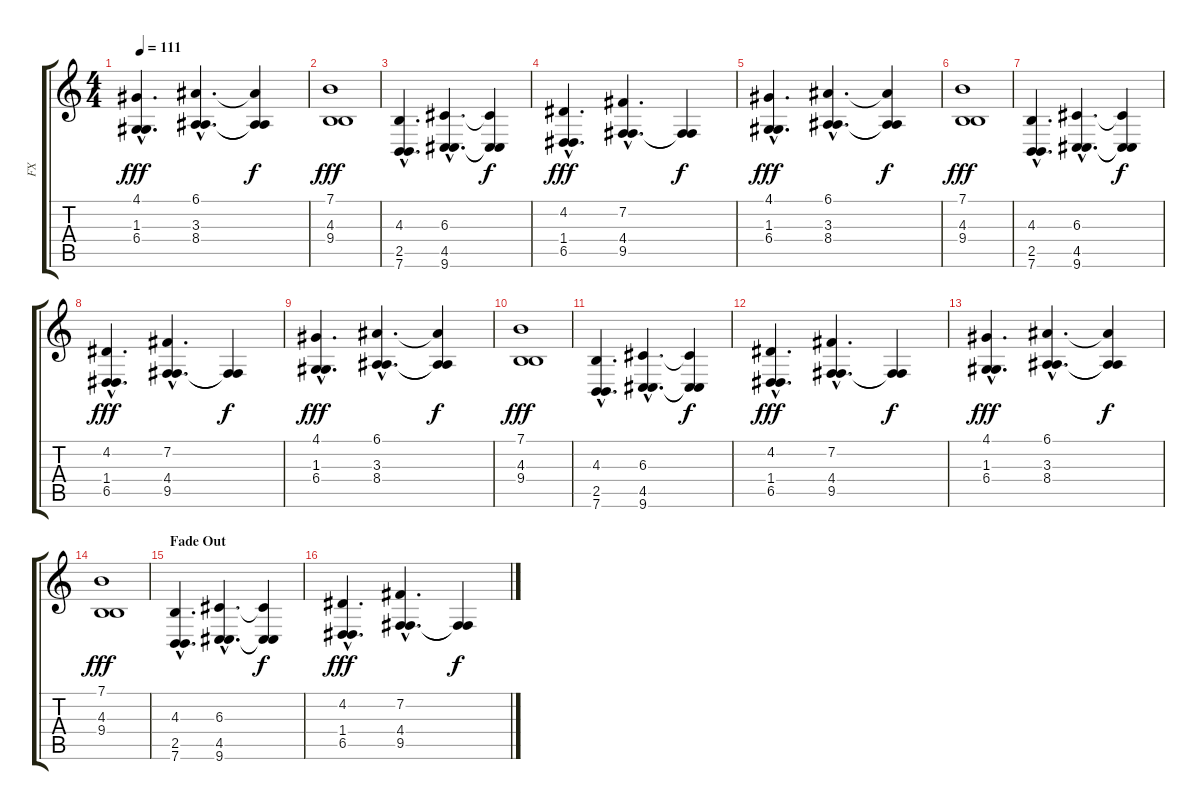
\track ("FX" "FX") {instrument pad1newage}
\staff {score tabs}
\tuning (E4 B3 G3 D3 A2 E2) {hide}
\ts (4 4)
\tempo 111
\clef g2
\ks c
(4.1{hac} 1.3{hac} 6.4{hac}).4{d dy fff} (6.1{hac} 3.3{hac} 8.4{hac}).4{d} (6.1{t} 3.3{t} 8.4{t}).4{dy f} |
(7.1 4.3 9.4).1{dy fff} |
(4.3{hac} 2.5{hac} 7.6{hac}).4{d} (6.3{hac} 4.5{hac} 9.6{hac}).4{d} (6.3{t} 4.5{t} 9.6{t}).4{dy f} |
(4.2{hac} 1.4{hac} 6.5{hac}).4{d dy fff} (7.2{hac} 4.4{hac} 9.5{hac}).4{d} (4.4{t} 9.5{t}).4{dy f} |
(4.1{hac} 1.3{hac} 6.4{hac}).4{d dy fff} (6.1{hac} 3.3{hac} 8.4{hac}).4{d} (6.1{t} 3.3{t} 8.4{t}).4{dy f} |
(7.1 4.3 9.4).1{dy fff} |
(4.3{hac} 2.5{hac} 7.6{hac}).4{d} (6.3{hac} 4.5{hac} 9.6{hac}).4{d} (6.3{t} 4.5{t} 9.6{t}).4{dy f} |
(4.2{hac} 1.4{hac} 6.5{hac}).4{d dy fff} (7.2{hac} 4.4{hac} 9.5{hac}).4{d} (4.4{t} 9.5{t}).4{dy f} |
(4.1{hac} 1.3{hac} 6.4{hac}).4{d dy fff} (6.1{hac} 3.3{hac} 8.4{hac}).4{d} (6.1{t} 3.3{t} 8.4{t}).4{dy f} |
(7.1 4.3 9.4).1{dy fff} |
(4.3{hac} 2.5{hac} 7.6{hac}).4{d} (6.3{hac} 4.5{hac} 9.6{hac}).4{d} (6.3{t} 4.5{t} 9.6{t}).4{dy f} |
(4.2{hac} 1.4{hac} 6.5{hac}).4{d dy fff} (7.2{hac} 4.4{hac} 9.5{hac}).4{d} (4.4{t} 9.5{t}).4{dy f} |
(4.1{hac} 1.3{hac} 6.4{hac}).4{d dy fff} (6.1{hac} 3.3{hac} 8.4{hac}).4{d} (6.1{t} 3.3{t} 8.4{t}).4{dy f} |
(7.1 4.3 9.4).1{dy fff} |
\section ("" "Fade Out")
(4.3{hac} 2.5{hac} 7.6{hac}).4{d volume 8} (6.3{hac} 4.5{hac} 9.6{hac}).4{d} (6.3{t} 4.5{t} 9.6{t}).4{dy f} |
(4.2{hac} 1.4{hac} 6.5{hac}).4{d dy fff} (7.2{hac} 4.4{hac} 9.5{hac}).4{d} (4.4{t} 9.5{t}).4{dy f}
